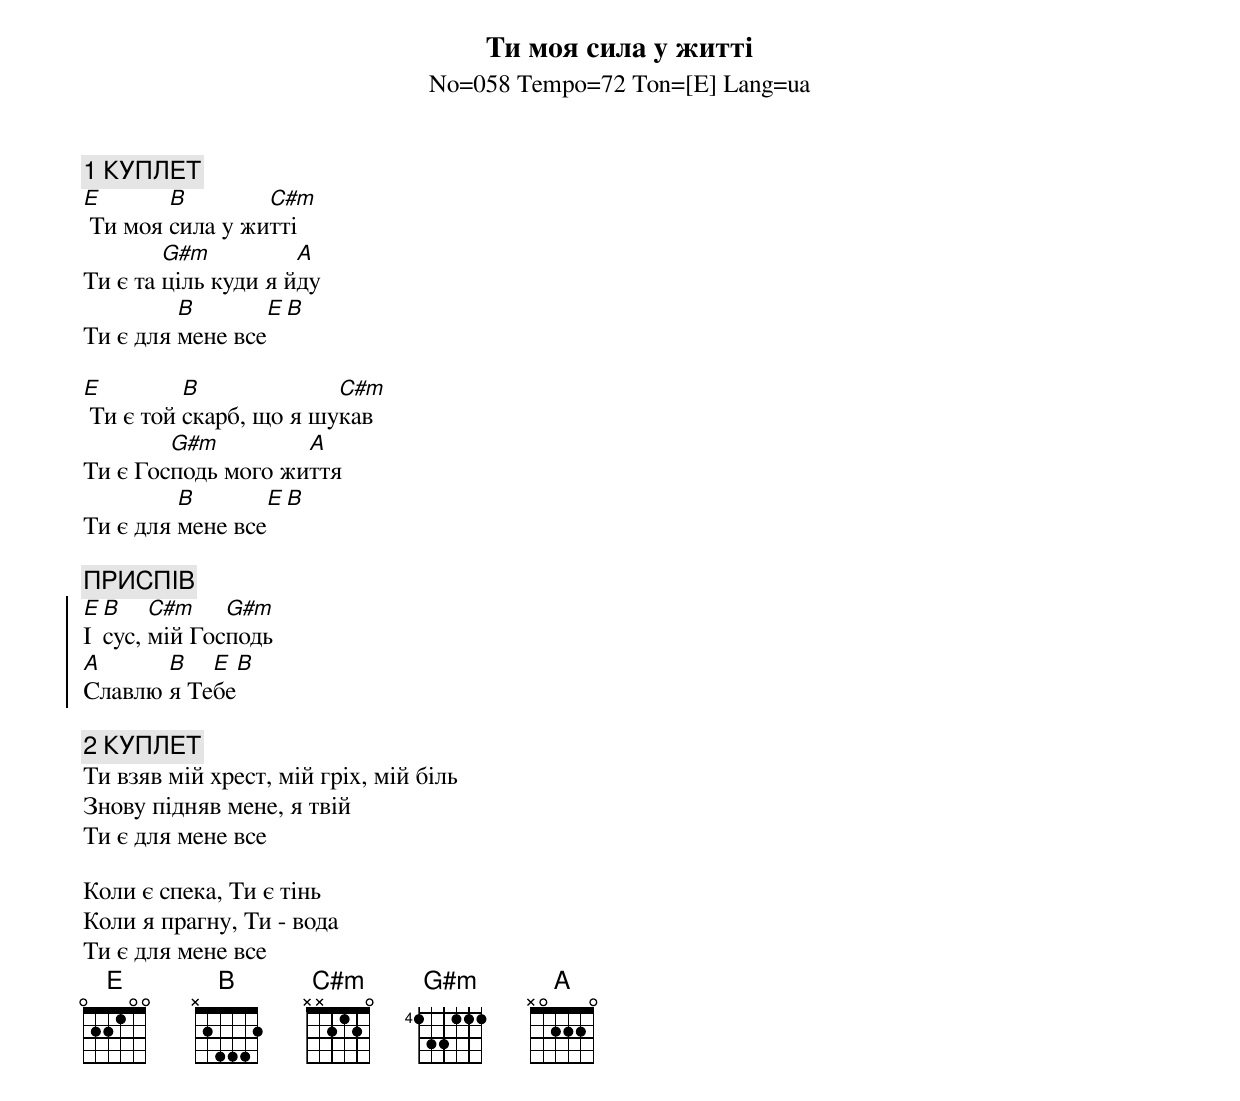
{title:Ти моя сила у житті}
{subtitle:No=058 Tempo=72 Ton=[E] Lang=ua}

{c: 1 КУПЛЕТ}
[E] Ти моя [B]сила у жи[C#m]тті
Ти є та [G#m]ціль куди я й[A]ду
Ти є для [B]мене все[E][B]

[E] Ти є той [B]скарб, що я шу[C#m]кав
Ти є Гос[G#m]подь мого жи[A]ття
Ти є для [B]мене все[E][B]

{c: ПРИСПІВ}
{soc}
[E]І[B]сус, [C#m]мій Гос[G#m]подь
[A]Славлю [B]я Те[E]бе[B]
{eoc}

{c: 2 КУПЛЕТ}
Ти взяв мій хрест, мій гріх, мій біль
Знову підняв мене, я твій
Ти є для мене все

Коли є спека, Ти є тінь
Коли я прагну, Ти - вода
Ти є для мене все
